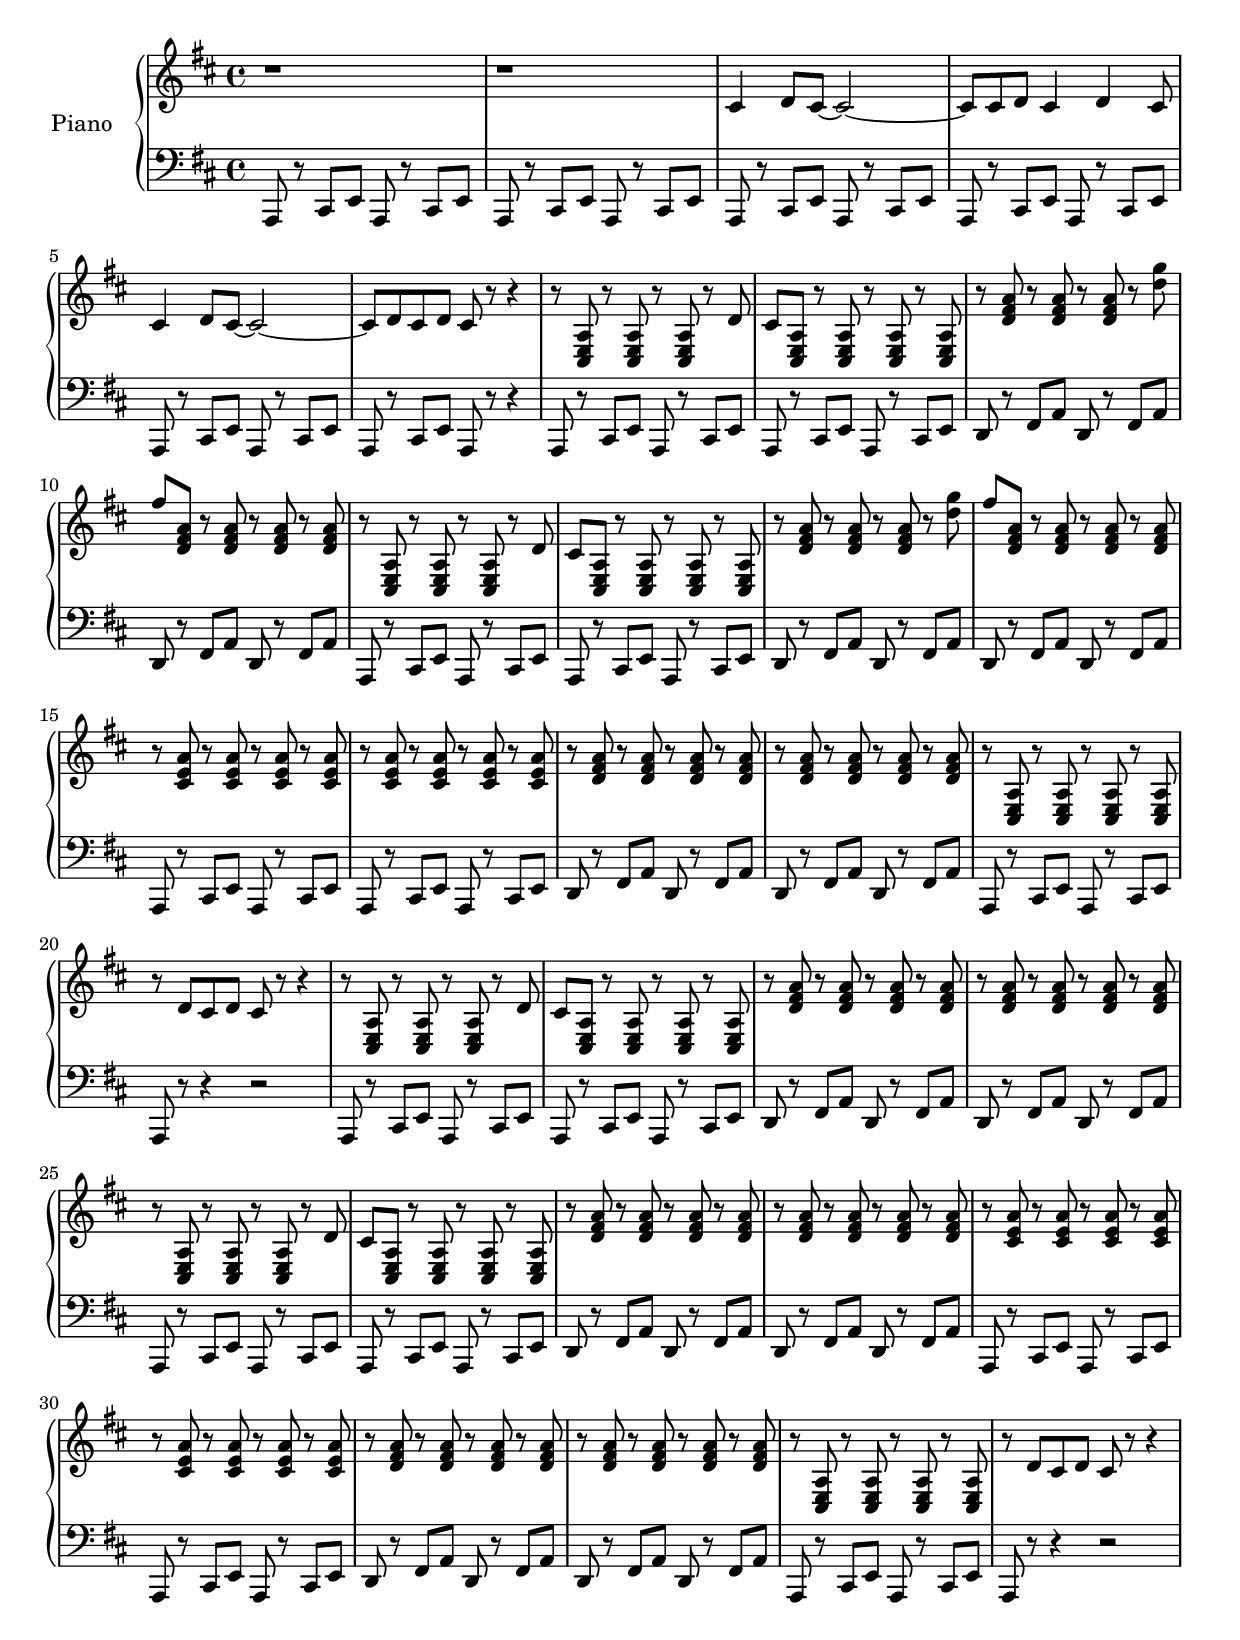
\version "2.20.0"

\include "articulate.ly"

% James Pradhan - Aeideu Aeideu

% Rhythm
TwistA = \relative c, {
    a8 r cis e 
    a, r cis e |
}

TwistAStop = \relative c, {
    a8 r cis e
    a, r r4 |
}

TwistD = \relative c, {
    d8 r fis a 
    d, r fis a |
}

TwistDStop = \relative c, {
    d8 r fis a
    d, r r4 |
}

% Intro
IntroBass = \relative c, {
    % 6 bars
    \repeat unfold 5 \TwistA
    \TwistAStop
}

IntroMelody = \relative c' {
    % 6 bars
    r1 | r1 |
    cis4 d8 cis8~ cis2~ | cis8 cis d cis4 d cis8 | 
    cis4 d8 cis8~ cis2~ | cis8 d8 cis d cis r r4 |
}

% Verse
VerseBass = \relative c, {
    % 14 bars
    \repeat unfold 2 \TwistA
    \repeat unfold 2 \TwistD

    \repeat unfold 2 \TwistA
    \repeat unfold 2 \TwistD

    \repeat unfold 2 \TwistA
    \repeat unfold 2 \TwistD
    \TwistA
    \relative c, {
        a8 r8 r4 r2 |
    }

    % same repeat
    % 14 bars
    \repeat unfold 2 \TwistA
    \repeat unfold 2 \TwistD

    \repeat unfold 2 \TwistA
    \repeat unfold 2 \TwistD

    \repeat unfold 2 \TwistA
    \repeat unfold 2 \TwistD
    \TwistA
    \relative c, {
        a8 r8 r4 r2 |
    }
}

% VerseMelodyOnA = \relative c {
%     <<cis8 e a>> r8  <<cis,8 e a>> r8 
%     <<cis,8 e a>> r8  <<cis,8 e a>> d8 | cis r8 <<cis, e a>> r8 <<cis, e a>> r8 <<cis, e a>> r8|
% }

VerseRhythmRightHandOnA = \relative c {
    r8 <<cis8 e a>> r8  <<cis,8 e a>> r8 
    <<cis,8 e a>> r8  d8 | cis <<cis, e a>> r8 <<cis, e a>> r8 <<cis, e a>> r8 <<cis, e a>>|
}

VerseOutroRightHandOnA = \relative c {
    r8 <<cis8 e a>> r8  <<cis,8 e a>> r8 
    <<cis,8 e a>> r8  <<cis,8 e a>> | r8  d cis d cis r r4 |
}

VerseRhythmRightHandOnD = \relative c' {
    r8 <<d8 fis a>> r8  <<d,8 fis a>> r8 
    <<d,8 fis a>> r8 <<d8 g>> | fis <<d,8 fis a>> r8  <<d,8 fis a>> r8 <<d,8 fis a>> r8 <<d,8 fis a>>|
}

% MetronomeRhythmOnD = \relative c' {
%     <<d8 fis a>> r8  <<d,8 fis a>> r8 
%     <<d,8 fis a>> r8  <<d,8 fis a>> r8 | 
%     <<d,8 fis a>> r8  <<d,8 fis a>> r8 
%     <<d,8 fis a>> r8  <<d,8 fis a>> r8 | 
% }

MetronomeRhythmRightHandOnA = \relative c' {
    r8 <<cis8 e a>> r8  <<cis,8 e a>> r8 
    <<cis,8 e a>> r8  <<cis,8 e a>> | r8 
    <<cis,8 e a>> r8  <<cis,8 e a>> r8 
    <<cis,8 e a>> r8  <<cis,8 e a>> | 
}

MetronomeRhythmRightHandOnD = \relative c' {
    r8 <<d8 fis a>> r8  <<d,8 fis a>> r8 
    <<d,8 fis a>> r8  <<d,8 fis a>> | r8 
    <<d,8 fis a>> r8  <<d,8 fis a>> r8 
    <<d,8 fis a>> r8  <<d,8 fis a>> | 
}

VerseMelody = \relative c' {
    %14 bars
    \VerseRhythmRightHandOnA 
    \VerseRhythmRightHandOnD

    \VerseRhythmRightHandOnA 
    \VerseRhythmRightHandOnD

    \MetronomeRhythmRightHandOnA
    \MetronomeRhythmRightHandOnD

    \VerseOutroRightHandOnA

    %14 bars
    \VerseRhythmRightHandOnA 
    \MetronomeRhythmRightHandOnD

    \VerseRhythmRightHandOnA 
    \MetronomeRhythmRightHandOnD

    \MetronomeRhythmRightHandOnA
    \MetronomeRhythmRightHandOnD

    \VerseOutroRightHandOnA
}

Bass = \relative c, {
    % intro
    \IntroBass

    % verse
    \VerseBass
}


% melody
Melody = \relative c' {
    \IntroMelody

    \VerseMelody
}

upper = \relative c'' {
    \clef treble
    %\key b \minor % harmonic minor
    \time 4/4
    \key d \major
    \Melody
}

lower = \relative c {
    \clef bass
    %\key b \minor  % harmonic minor
    \time 4/4
    \set Staff.pedalSustainStyle = #'mixed
    \key d \major
    \Bass
}

\score {
    \new PianoStaff <<
        \set PianoStaff.instrumentName = #"Piano  "
        \new Staff = "upper" \upper
        \new Staff = "lower" \lower
    >>
    \layout { }
    \midi { 
        \tempo 4 = 106
    }
}